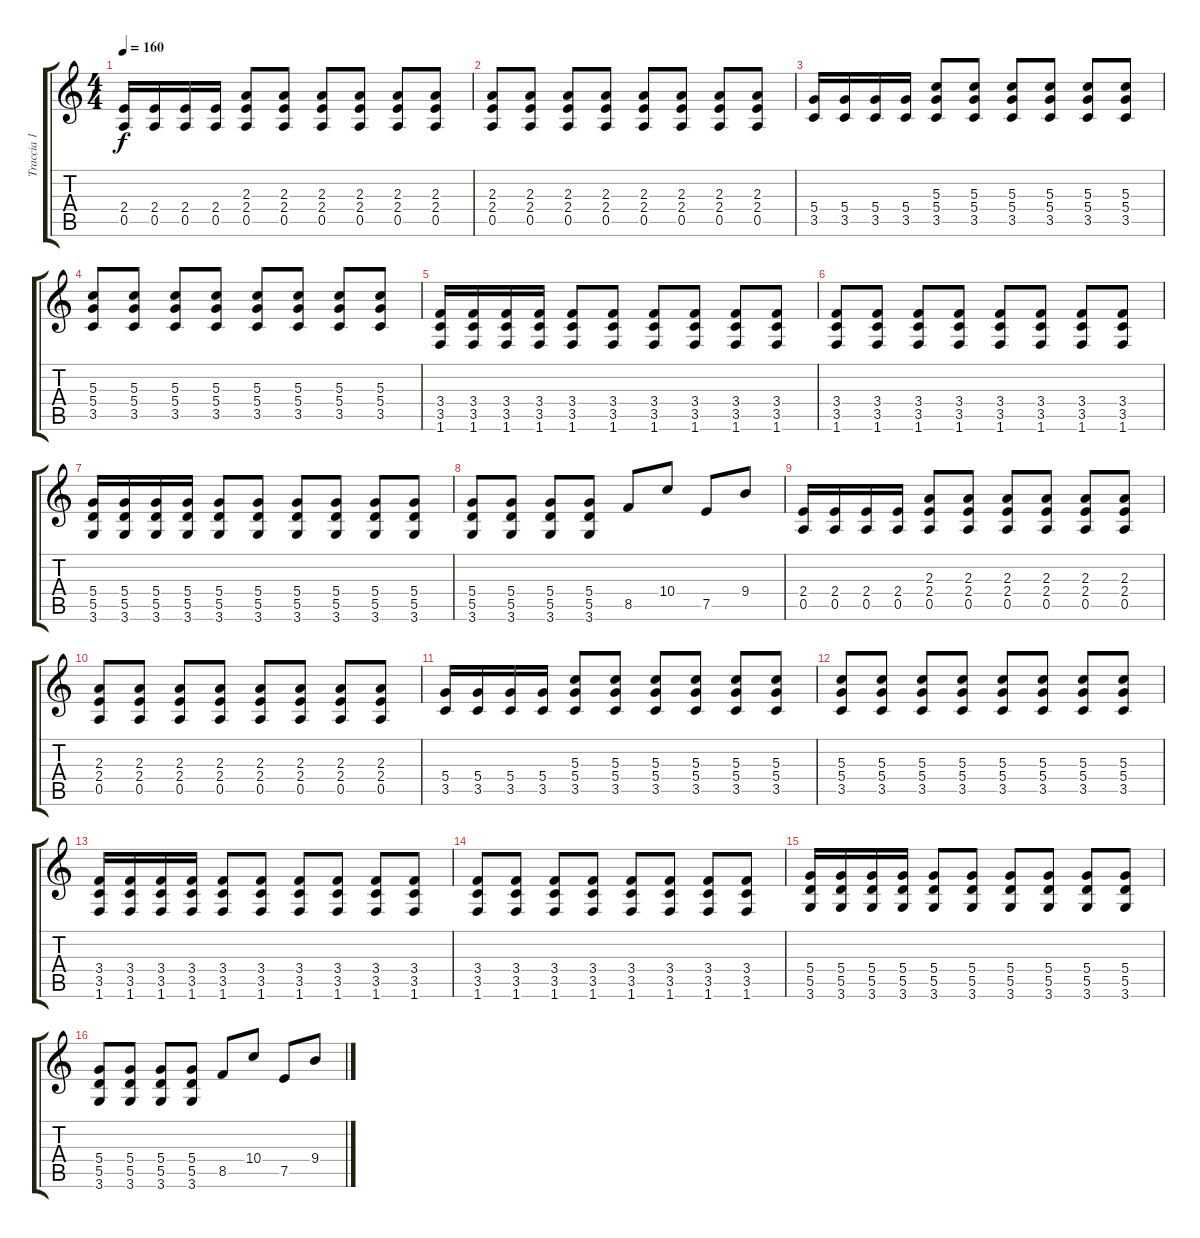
\track ("Traccia 1" "Traccia 1") {instrument distortionguitar}
\staff {score tabs}
\tuning (E4 B3 G3 D3 A2 E2) {hide}
\ts (4 4)
\tempo 160
\clef g2
\ks c
(2.4 0.5).16{dy f} (2.4 0.5).16 (2.4 0.5).16 (2.4 0.5).16 (2.3 2.4 0.5).8 (2.3 2.4 0.5).8 (2.3 2.4 0.5).8 (2.3 2.4 0.5).8 (2.3 2.4 0.5).8 (2.3 2.4 0.5).8 |
(2.3 2.4 0.5).8 (2.3 2.4 0.5).8 (2.3 2.4 0.5).8 (2.3 2.4 0.5).8 (2.3 2.4 0.5).8 (2.3 2.4 0.5).8 (2.3 2.4 0.5).8 (2.3 2.4 0.5).8 |
(5.4 3.5).16 (5.4 3.5).16 (5.4 3.5).16 (5.4 3.5).16 (5.3 5.4 3.5).8 (5.3 5.4 3.5).8 (5.3 5.4 3.5).8 (5.3 5.4 3.5).8 (5.3 5.4 3.5).8 (5.3 5.4 3.5).8 |
(5.3 5.4 3.5).8 (5.3 5.4 3.5).8 (5.3 5.4 3.5).8 (5.3 5.4 3.5).8 (5.3 5.4 3.5).8 (5.3 5.4 3.5).8 (5.3 5.4 3.5).8 (5.3 5.4 3.5).8 |
(3.4 3.5 1.6).16 (3.4 3.5 1.6).16 (3.4 3.5 1.6).16 (3.4 3.5 1.6).16 (3.4 3.5 1.6).8 (3.4 3.5 1.6).8 (3.4 3.5 1.6).8 (3.4 3.5 1.6).8 (3.4 3.5 1.6).8 (3.4 3.5 1.6).8 |
(3.4 3.5 1.6).8 (3.4 3.5 1.6).8 (3.4 3.5 1.6).8 (3.4 3.5 1.6).8 (3.4 3.5 1.6).8 (3.4 3.5 1.6).8 (3.4 3.5 1.6).8 (3.4 3.5 1.6).8 |
(5.4 5.5 3.6).16 (5.4 5.5 3.6).16 (5.4 5.5 3.6).16 (5.4 5.5 3.6).16 (5.4 5.5 3.6).8 (5.4 5.5 3.6).8 (5.4 5.5 3.6).8 (5.4 5.5 3.6).8 (5.4 5.5 3.6).8 (5.4 5.5 3.6).8 |
(5.4 5.5 3.6).8 (5.4 5.5 3.6).8 (5.4 5.5 3.6).8 (5.4 5.5 3.6).8 8.5.8 10.4.8 7.5.8 9.4.8 |
(2.4 0.5).16 (2.4 0.5).16 (2.4 0.5).16 (2.4 0.5).16 (2.3 2.4 0.5).8 (2.3 2.4 0.5).8 (2.3 2.4 0.5).8 (2.3 2.4 0.5).8 (2.3 2.4 0.5).8 (2.3 2.4 0.5).8 |
(2.3 2.4 0.5).8 (2.3 2.4 0.5).8 (2.3 2.4 0.5).8 (2.3 2.4 0.5).8 (2.3 2.4 0.5).8 (2.3 2.4 0.5).8 (2.3 2.4 0.5).8 (2.3 2.4 0.5).8 |
(5.4 3.5).16 (5.4 3.5).16 (5.4 3.5).16 (5.4 3.5).16 (5.3 5.4 3.5).8 (5.3 5.4 3.5).8 (5.3 5.4 3.5).8 (5.3 5.4 3.5).8 (5.3 5.4 3.5).8 (5.3 5.4 3.5).8 |
(5.3 5.4 3.5).8 (5.3 5.4 3.5).8 (5.3 5.4 3.5).8 (5.3 5.4 3.5).8 (5.3 5.4 3.5).8 (5.3 5.4 3.5).8 (5.3 5.4 3.5).8 (5.3 5.4 3.5).8 |
(3.4 3.5 1.6).16 (3.4 3.5 1.6).16 (3.4 3.5 1.6).16 (3.4 3.5 1.6).16 (3.4 3.5 1.6).8 (3.4 3.5 1.6).8 (3.4 3.5 1.6).8 (3.4 3.5 1.6).8 (3.4 3.5 1.6).8 (3.4 3.5 1.6).8 |
(3.4 3.5 1.6).8 (3.4 3.5 1.6).8 (3.4 3.5 1.6).8 (3.4 3.5 1.6).8 (3.4 3.5 1.6).8 (3.4 3.5 1.6).8 (3.4 3.5 1.6).8 (3.4 3.5 1.6).8 |
(5.4 5.5 3.6).16 (5.4 5.5 3.6).16 (5.4 5.5 3.6).16 (5.4 5.5 3.6).16 (5.4 5.5 3.6).8 (5.4 5.5 3.6).8 (5.4 5.5 3.6).8 (5.4 5.5 3.6).8 (5.4 5.5 3.6).8 (5.4 5.5 3.6).8 |
(5.4 5.5 3.6).8 (5.4 5.5 3.6).8 (5.4 5.5 3.6).8 (5.4 5.5 3.6).8 8.5.8 10.4.8 7.5.8 9.4.8
